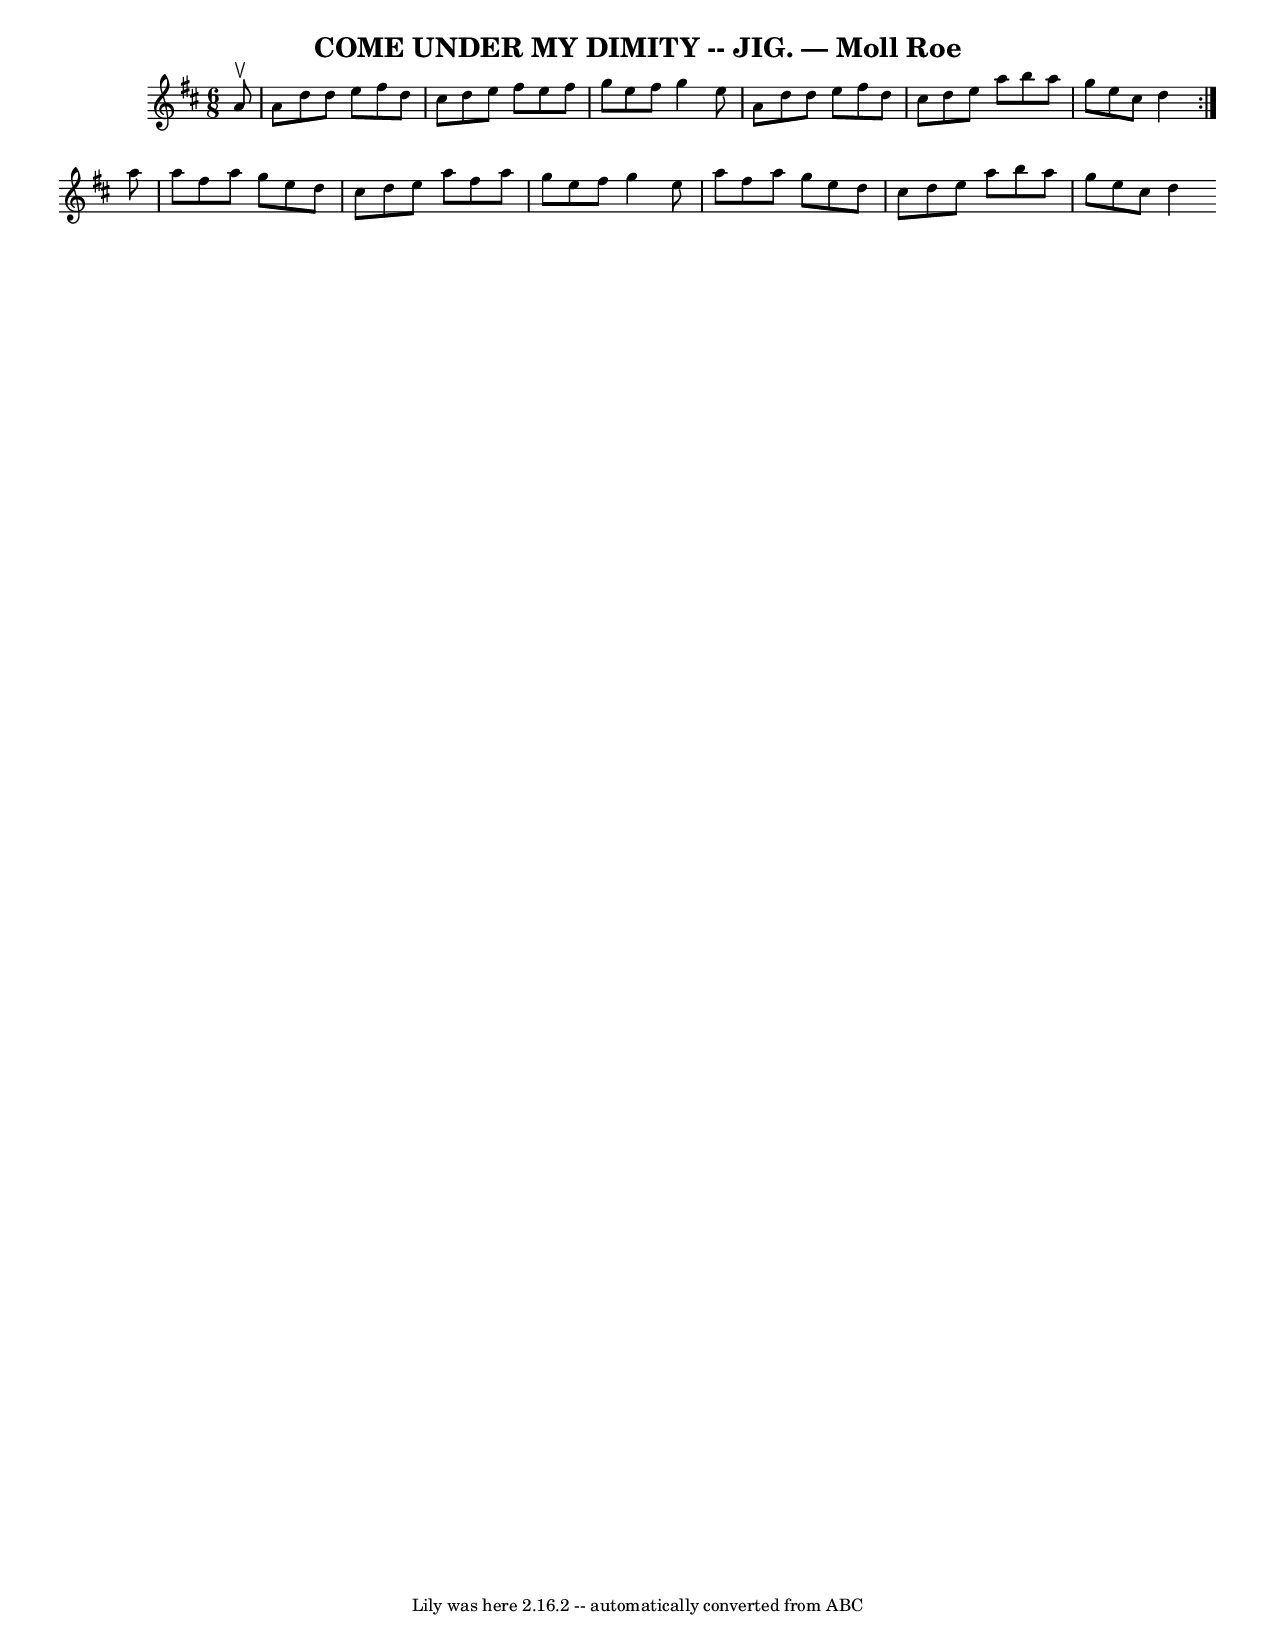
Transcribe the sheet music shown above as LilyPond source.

\version "2.16.2"
\include "Mammoth.ily"
\header {
  %% book = "Coles pg. 65.4"
  crossRefNumber = "20"
  footnotes = "\\\\This is the slipjig Moll Roe in dsguise."
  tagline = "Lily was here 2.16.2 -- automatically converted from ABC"
  title = "COME UNDER MY DIMITY -- JIG. — Moll Roe"

}
voicedefault =  {

  \time 6/8
  \key d \major
  \partial 8

  \repeat volta 2 {
    a'8^\upbow   |
    a'8 d''8 d''8 e''8 fs''8 d''8   |
    cs''8 d''8 e''8 fs''8 e''8 fs''8   |
    g''8 e''8 fs''8 g''4 e''8  |
    a'8 d''8 d''8 e''8 fs''8 d''8   |
    cs''8 d''8 e''8 a''8 b''8 a''8   |
    g''8 e''8 cs''8 d''4

  } a''8   |
  a''8 fs''8 a''8 g''8 e''8 d''8   |
  cs''8 d''8 e''8 a''8 fs''8 a''8   |
  g''8 e''8 fs''8 g''4 e''8   |
  a''8 fs''8 a''8 g''8 e''8 d''8  |
  cs''8 d''8 e''8 a''8 b''8 a''8   |
  g''8 e''8
  cs''8 d''4
}

\score{
  <<

    \context Staff="default"
    {
      \voicedefault

    }

  >>
  \layout {

  }
  \midi {
  }

}
